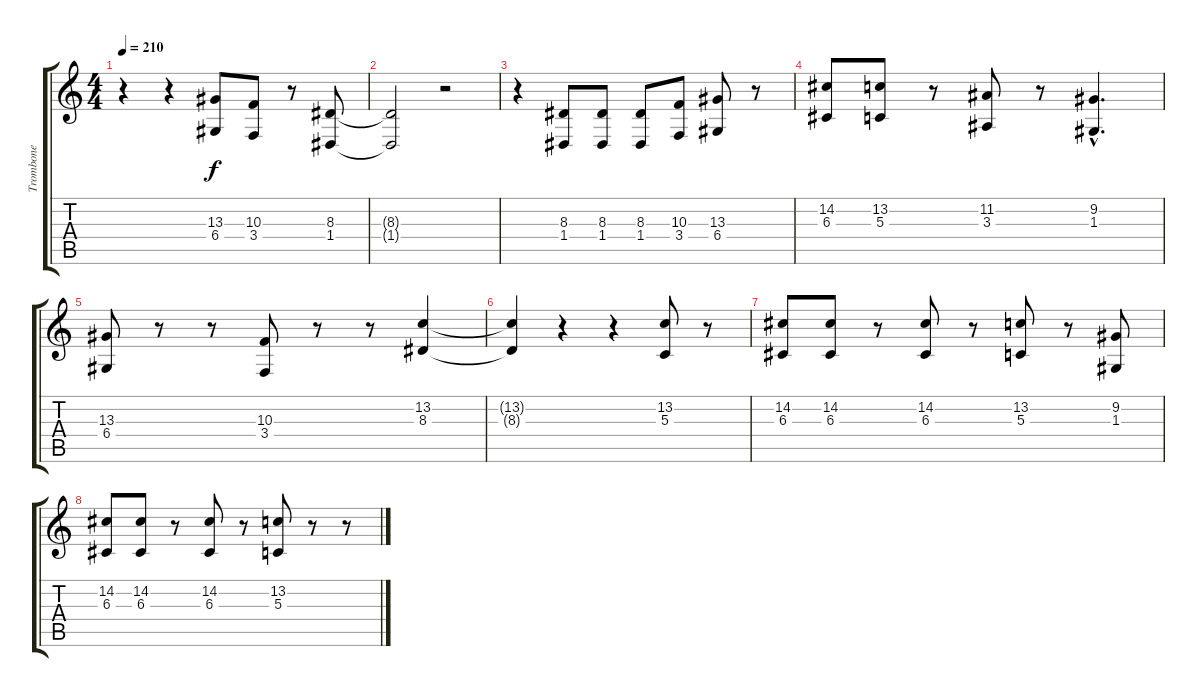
\track ("Trombone" "Trombone") {instrument trombone}
\staff {score tabs}
\tuning (E4 B3 G3 D3 A2 E2) {hide}
\ts (4 4)
\tempo 210
\clef g2
\ks c
r.4{dy f} r.4 (13.3 6.4).8 (10.3 3.4).8 r.8 (8.3 1.4).8 |
(8.3{t} 1.4{t}).2 r.2 |
r.4 (8.3 1.4).8 (8.3 1.4).8 (8.3 1.4).8 (10.3 3.4).8 (13.3 6.4).8 r.8 |
(14.2 6.3).8 (13.2 5.3).8 r.8 (11.2 3.3).8 r.8 (9.2{hac} 1.3{hac}).4{d} |
(13.3 6.4).8 r.8 r.8 (10.3 3.4).8 r.8 r.8 (13.2 8.3).4 |
(13.2{t} 8.3{t}).4 r.4 r.4 (13.2 5.3).8 r.8 |
(14.2 6.3).8 (14.2 6.3).8 r.8 (14.2 6.3).8 r.8 (13.2 5.3).8 r.8 (9.2 1.3).8 |
(14.2 6.3).8 (14.2 6.3).8 r.8 (14.2 6.3).8 r.8 (13.2 5.3).8 r.8 r.8
